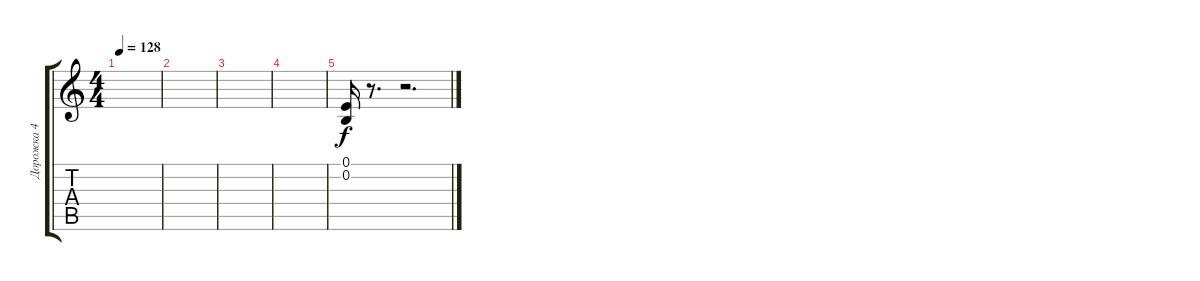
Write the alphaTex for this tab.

\track ("Дорожка 4" "Дорожка 4") {instrument lead6voice}
\staff {score tabs}
\tuning (E4 B3 G3 D3 A2 E2) {hide}
\ts (4 4)
\tempo 128
\clef g2
\ks c
|
|
|
|
(0.1 0.2).16 r.8{d} r.2{d}
